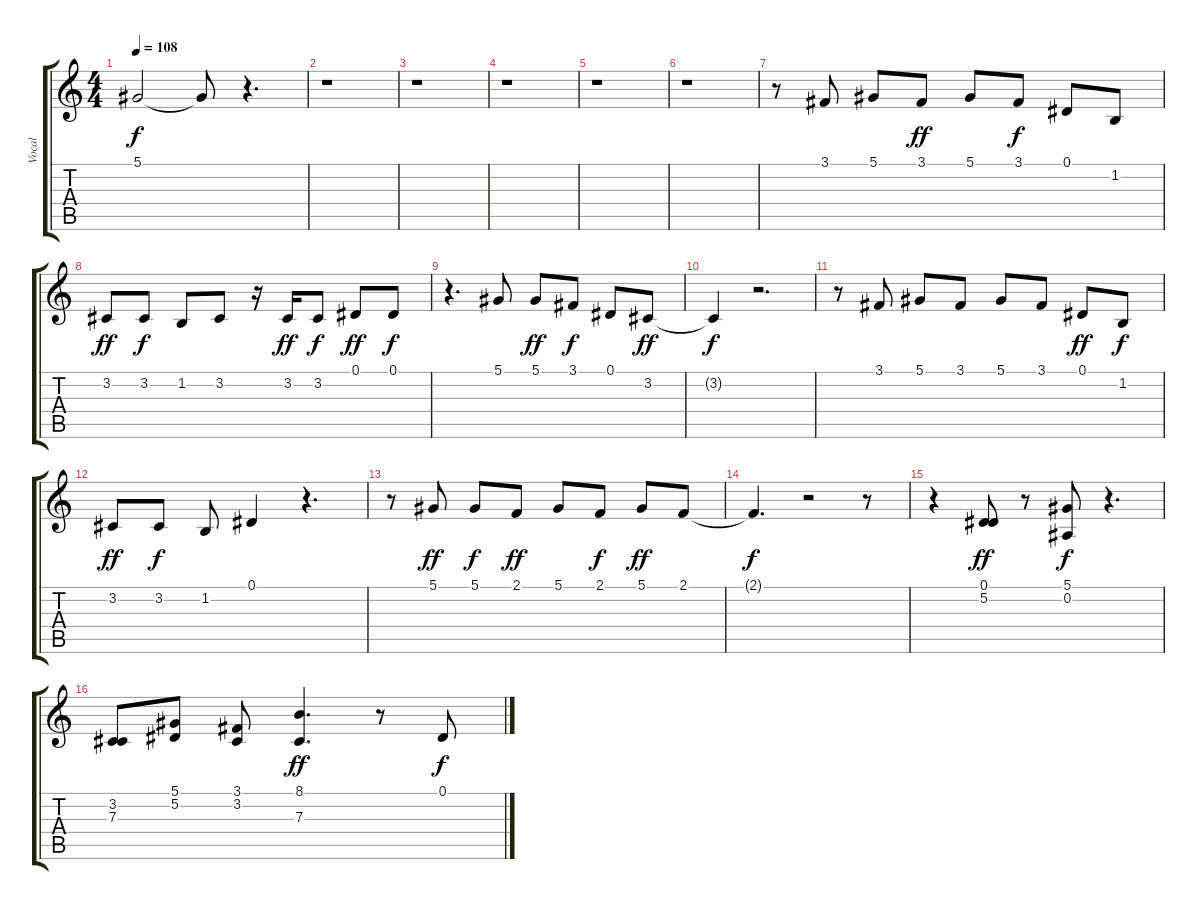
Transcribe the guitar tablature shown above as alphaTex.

\track ("Vocal" "Vocal") {instrument lead2sawtooth}
\staff {score tabs}
\tuning (Eb4 Bb3 Gb3 Db3 Ab2 Eb2) {hide}
\ts (4 4)
\tempo 108
\clef g2
\ks c
5.1{t}.2{dy f} 5.1{t}.8 r.4{d} |
r.1 |
r.1 |
r.1 |
r.1 |
r.1 |
r.8 3.1.8 5.1.8 3.1.8{dy ff} 5.1.8 3.1.8{dy f} 0.1.8 1.2.8 |
3.2.8{dy ff} 3.2.8{dy f} 1.2.8 3.2.8 r.16 3.2.16{dy ff} 3.2.8{dy f} 0.1.8{dy ff} 0.1.8{dy f} |
r.4{d} 5.1.8 5.1.8{dy ff} 3.1.8{dy f} 0.1.8 3.2.8{dy ff} |
3.2{t}.4{dy f} r.2{d} |
r.8 3.1.8 5.1.8 3.1.8 5.1.8 3.1.8 0.1.8{dy ff} 1.2.8{dy f} |
3.2.8{dy ff} 3.2.8{dy f} 1.2.8 0.1.4 r.4{d} |
r.8 5.1.8{dy ff} 5.1.8{dy f} 2.1.8{dy ff} 5.1.8 2.1.8{dy f} 5.1.8{dy ff} 2.1.8 |
2.1{t}.4{d dy f} r.2 r.8 |
r.4 (0.1 5.2).8{dy ff} r.8 (5.1 0.2).8{dy f} r.4{d} |
(3.2 7.3).8 (5.1 5.2).8 (3.1 3.2).8 (8.1 7.3).4{d dy ff} r.8 0.1.8{dy f}
